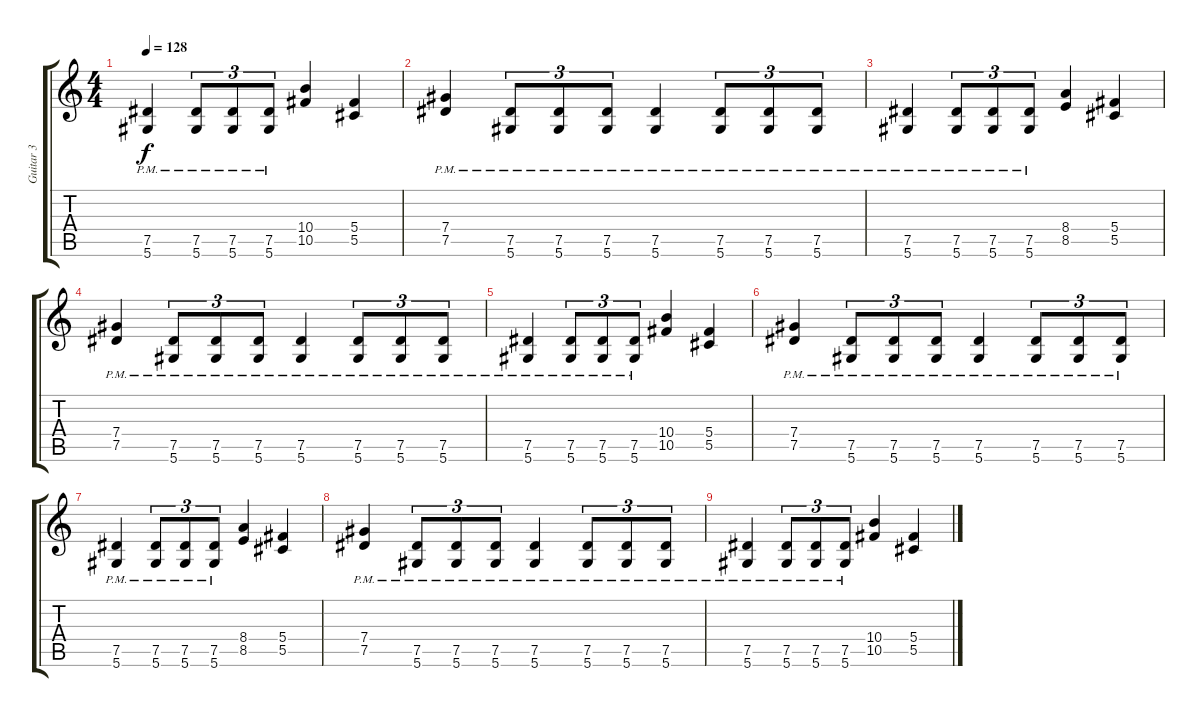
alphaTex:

\track ("Guitar 3" "Guitar 3") {instrument overdrivenguitar}
\staff {score tabs}
\tuning (Eb4 Bb3 Gb3 Db3 Ab2 Eb2) {hide}
\ts (4 4)
\tempo 128
\clef g2
\ks c
(7.5{pm} 5.6{pm}).4{dy f} (7.5{pm} 5.6{pm}).8{tu (3 2)} (7.5{pm} 5.6{pm}).8{tu (3 2)} (7.5{pm} 5.6{pm}).8{tu (3 2)} (10.4 10.5).4 (5.4 5.5).4 |
(7.4{pm} 7.5{pm}).4 (7.5{pm} 5.6{pm}).8{tu (3 2)} (7.5{pm} 5.6{pm}).8{tu (3 2)} (7.5{pm} 5.6{pm}).8{tu (3 2)} (7.5{pm} 5.6{pm}).4 (7.5{pm} 5.6{pm}).8{tu (3 2)} (7.5{pm} 5.6{pm}).8{tu (3 2)} (7.5{pm} 5.6{pm}).8{tu (3 2)} |
(7.5{pm} 5.6{pm}).4 (7.5{pm} 5.6{pm}).8{tu (3 2)} (7.5{pm} 5.6{pm}).8{tu (3 2)} (7.5{pm} 5.6{pm}).8{tu (3 2)} (8.4 8.5).4 (5.4 5.5).4 |
(7.4{pm} 7.5{pm}).4 (7.5{pm} 5.6{pm}).8{tu (3 2)} (7.5{pm} 5.6{pm}).8{tu (3 2)} (7.5{pm} 5.6{pm}).8{tu (3 2)} (7.5{pm} 5.6{pm}).4 (7.5{pm} 5.6{pm}).8{tu (3 2)} (7.5{pm} 5.6{pm}).8{tu (3 2)} (7.5{pm} 5.6{pm}).8{tu (3 2)} |
(7.5{pm} 5.6{pm}).4 (7.5{pm} 5.6{pm}).8{tu (3 2)} (7.5{pm} 5.6{pm}).8{tu (3 2)} (7.5{pm} 5.6{pm}).8{tu (3 2)} (10.4 10.5).4 (5.4 5.5).4 |
(7.4{pm} 7.5{pm}).4 (7.5{pm} 5.6{pm}).8{tu (3 2)} (7.5{pm} 5.6{pm}).8{tu (3 2)} (7.5{pm} 5.6{pm}).8{tu (3 2)} (7.5{pm} 5.6{pm}).4 (7.5{pm} 5.6{pm}).8{tu (3 2)} (7.5{pm} 5.6{pm}).8{tu (3 2)} (7.5{pm} 5.6{pm}).8{tu (3 2)} |
(7.5{pm} 5.6{pm}).4 (7.5{pm} 5.6{pm}).8{tu (3 2)} (7.5{pm} 5.6{pm}).8{tu (3 2)} (7.5{pm} 5.6{pm}).8{tu (3 2)} (8.4 8.5).4 (5.4 5.5).4 |
(7.4{pm} 7.5{pm}).4 (7.5{pm} 5.6{pm}).8{tu (3 2)} (7.5{pm} 5.6{pm}).8{tu (3 2)} (7.5{pm} 5.6{pm}).8{tu (3 2)} (7.5{pm} 5.6{pm}).4 (7.5{pm} 5.6{pm}).8{tu (3 2)} (7.5{pm} 5.6{pm}).8{tu (3 2)} (7.5{pm} 5.6{pm}).8{tu (3 2)} |
(7.5{pm} 5.6{pm}).4 (7.5{pm} 5.6{pm}).8{tu (3 2)} (7.5{pm} 5.6{pm}).8{tu (3 2)} (7.5{pm} 5.6{pm}).8{tu (3 2)} (10.4 10.5).4 (5.4 5.5).4
